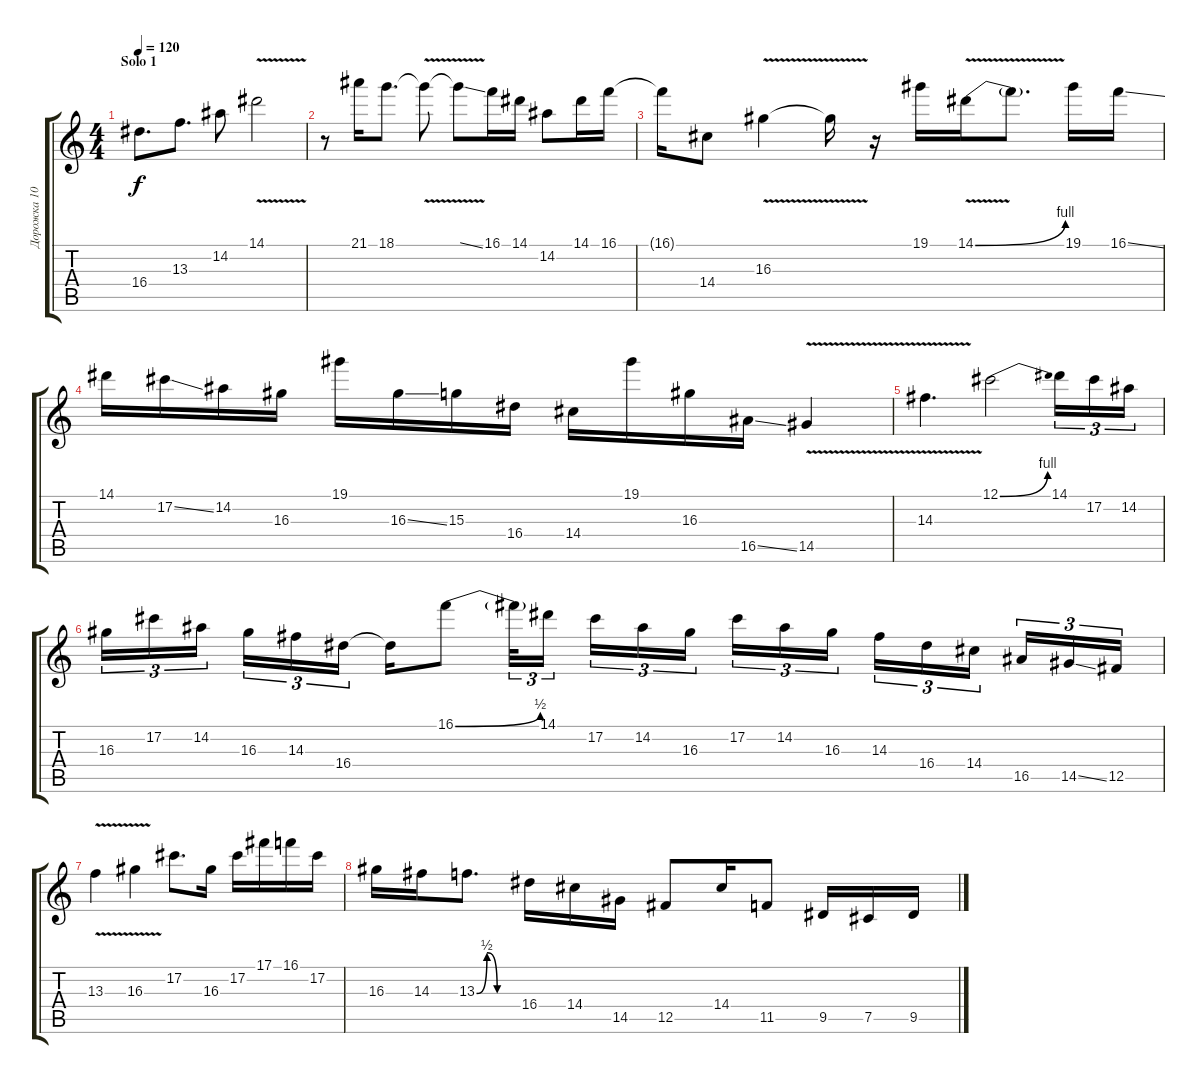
\track ("Дорожка 10" "Дорожка 10") {instrument overdrivenguitar}
\staff {score tabs}
\tuning (Db4 Ab3 E3 B2 Gb2 B1) {hide}
\ts (4 4)
\section ("" "Solo 1")
\tempo 120
\clef g2
\ks c
16.4.8{d dy f} 13.3.8{d} 14.2.8 14.1{v}.2 |
r.8 21.1.16 18.1.8{d} 18.1{v t}.8 18.1{ss t}.8 16.1.16 14.1.16 14.2.8 14.1.16 16.1.16 |
16.1{t}.16 14.4.8 16.3{v}.4 16.3{t}.16 r.16 19.1.16 14.1{be (bend 0 0 60 4) v}.16 14.1{t}.8{d} 19.1.16 16.1{ss}.16 |
14.1.16 17.2{ss}.16 14.2.16 16.3.16 19.1.16 16.3{ss}.16 15.3.16 16.4.16 14.4.16 19.1.16 16.3.16 16.5{ss}.16 14.5{v}.4 |
14.3{v}.4{d} 12.1{be (bend 0 0 60 4)}.2 14.1.16{tu (3 2)} 17.2.16{tu (3 2)} 14.2.16{tu (3 2)} |
16.3.16{tu (3 2)} 17.2.16{tu (3 2)} 14.2.16{tu (3 2)} 16.3.16{tu (3 2)} 14.3.16{tu (3 2)} 16.4.16{tu (3 2)} 16.4{t}.16 16.1{be (bend 0 0 60 2)}.8 16.1{t}.32{tu (3 2)} 14.1.16{tu (3 2)} 17.2.16{tu (3 2)} 14.2.16{tu (3 2)} 16.3.16{tu (3 2)} 17.2.16{tu (3 2)} 14.2.16{tu (3 2)} 16.3.16{tu (3 2)} 14.3.16{tu (3 2)} 16.4.16{tu (3 2)} 14.4.16{tu (3 2)} 16.5.16{tu (3 2)} 14.5{ss}.16{tu (3 2)} 12.5.16{tu (3 2)} |
13.3{v}.4 16.3{v}.4 17.2.8{d} 16.3.16 17.2.16 17.1.16 16.1.16 17.2.16 |
16.3.16 14.3.16 13.3{be (custom 0 0 15 2 30 0 60 0)}.8{d} 16.4.16 14.4.16 14.5.16 12.5.8 14.4.16 11.5.8 9.5.16 7.5.16 9.5.16
